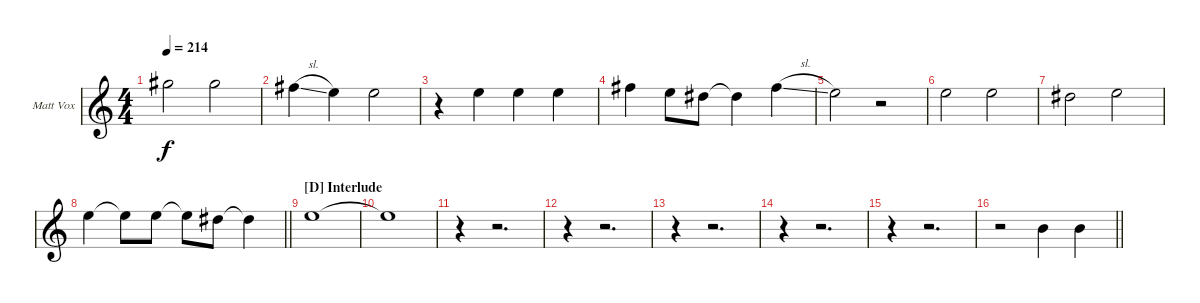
\bracketExtendMode groupsimilarinstruments
\firstSystemTrackNameOrientation horizontal
\otherSystemsTrackNameOrientation horizontal
\track ("Matt Skiba - Vocals" "Matt Vox") {instrument distortionguitar}
\staff {score}
\tuning (E4 B3 G3 D3 A2 E2)
\ts (4 4)
\tempo 214
\clef g2
\ks c
9.2.2{dy f} 9.2.2 |
7.2{sl}.4 5.2.4 5.2.2 |
r.4 5.2.4 5.2.4 5.2.4 |
7.2.4 5.2.8 4.2.8 4.2{t}.4 7.2{sl}.4 |
5.2.2 r.2 |
5.2.2 5.2.2 |
4.2.2 5.2.2 |
\barLineRight lightlight
5.2.4 5.2{t}.8 5.2.8 5.2{t}.8 4.2.8 4.2{t}.4 |
\section ("D" "Interlude")
5.2.1 |
5.2{t}.1 |
r.4 r.2{d} |
r.4 r.2{d} |
r.4 r.2{d} |
r.4 r.2{d} |
r.4 r.2{d} |
\barLineRight lightlight
r.2 4.3.4 4.3.4
